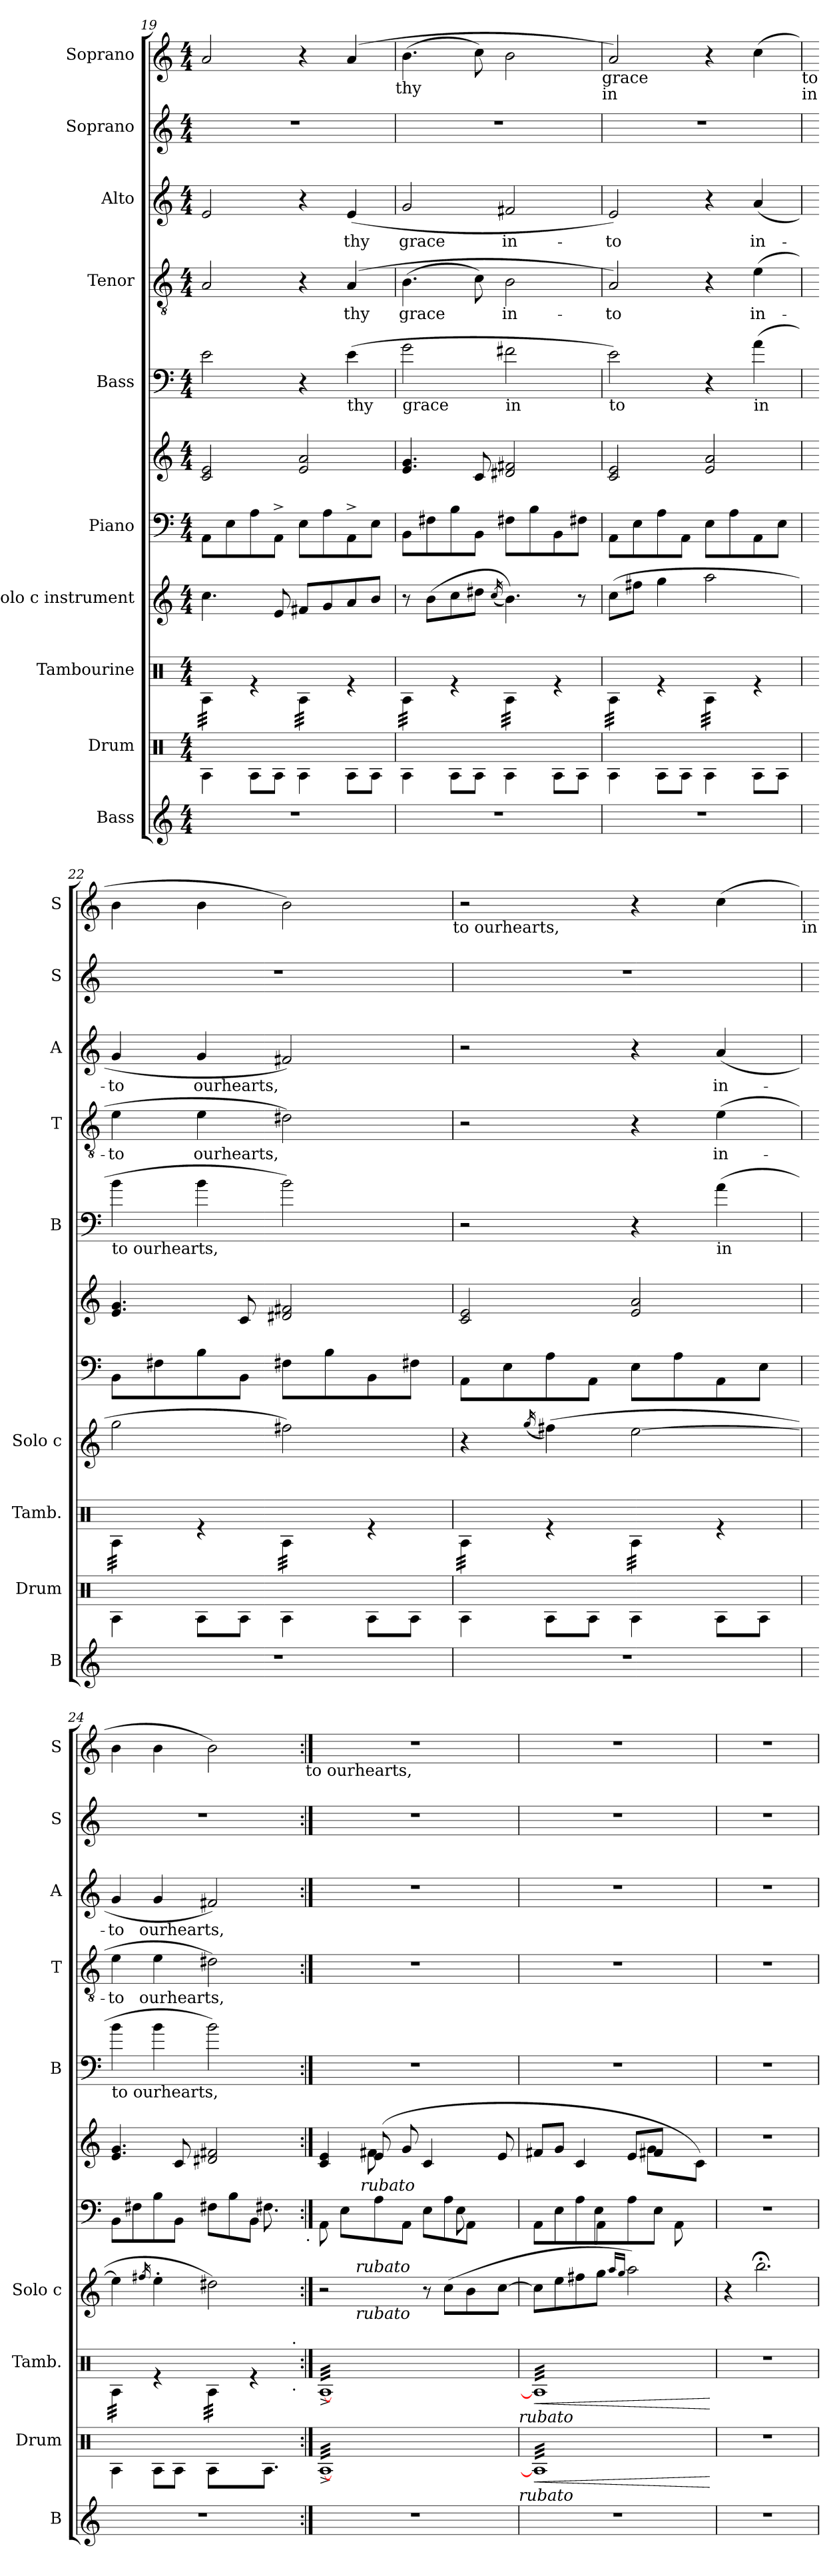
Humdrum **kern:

**kern	**kern	**dynam	**kern	**dynam	**kern	**kern	**kern	**kern	**kern	**text	**kern	**text	**kern	**kern
*part10	*part9	*part9	*part8	*part8	*part7	*part6	*part6	*part5	*part4	*part4	*part3	*part3	*part2	*part1
*staff11	*staff10	*staff10	*staff9	*staff9	*staff8	*staff7	*staff6	*staff5	*staff4	*staff4	*staff3	*staff3	*staff2	*staff1
*I"Bass	*I"Drum	*	*I"Tambourine	*	*I"Solo c instrument	*I"Piano	*	*I"Bass	*I"Tenor	*	*I"Alto	*	*I"Soprano	*I"Soprano
*I'B	*I'Drum	*	*I'Tamb.	*	*I'Solo c	*	*	*I'B	*I'T	*	*I'A	*	*I'S	*I'S
!!LO:PB:g=z
*clefG2	*clefX	*	*clefX	*	*clefG2	*clefF4	*clefG2	*clefF4	*clefGv2	*	*clefG2	*	*clefG2	*clefG2
*	*	*	*	*	*	*	*	*ITrd7c12	*	*	*	*	*	*
*k[]	*k[]	*	*k[]	*	*k[]	*k[]	*k[]	*k[]	*k[]	*	*k[]	*	*k[]	*k[]
*C:	*C:	*	*C:	*	*C:	*C:	*C:	*C:	*C:	*	*C:	*	*C:	*C:
*M4/4	*M4/4	*	*M4/4	*	*M4/4	*M4/4	*M4/4	*M4/4	*M4/4	*	*M4/4	*	*M4/4	*M4/4
=19	=19	=19	=19	=19	=19	=19	=19	=19	=19	=19	=19	=19	=19	=19
*	*	*	*tremolo	*	*	*	*	*	*	*	*	*	*	*
1r	4RA\	.	32RA\LLL	.	4.cc\	8AA\L	2c/ 2e/	2E\	2A/	.	2e/	.	1r	2a/
.	.	.	32RA\	.	.	.	.	.	.	.	.	.	.	.
.	.	.	32RA\	.	.	.	.	.	.	.	.	.	.	.
.	.	.	32RA\	.	.	.	.	.	.	.	.	.	.	.
.	.	.	32RA\	.	.	8E\	.	.	.	.	.	.	.	.
.	.	.	32RA\	.	.	.	.	.	.	.	.	.	.	.
.	.	.	32RA\	.	.	.	.	.	.	.	.	.	.	.
.	.	.	32RA\JJJ	.	.	.	.	.	.	.	.	.	.	.
.	8RA\L	.	4re	.	.	8A\	.	.	.	.	.	.	.	.
.	8RA\J	.	.	.	8e/	8AA^>\J	.	.	.	.	.	.	.	.
.	4RA\	.	32RA\LLL	.	8f#X/L	8E\L	2e/ 2a/	4r	4r	.	4r	.	.	4r
.	.	.	32RA\	.	.	.	.	.	.	.	.	.	.	.
.	.	.	32RA\	.	.	.	.	.	.	.	.	.	.	.
.	.	.	32RA\	.	.	.	.	.	.	.	.	.	.	.
.	.	.	32RA\	.	8g/	8A\	.	.	.	.	.	.	.	.
.	.	.	32RA\	.	.	.	.	.	.	.	.	.	.	.
.	.	.	32RA\	.	.	.	.	.	.	.	.	.	.	.
.	.	.	32RA\JJJ	.	.	.	.	.	.	.	.	.	.	.
!	!	!	!	!	!	!	!	!LO:TX:b:t=thy	!	!	!	!	!	!
!	!	!	!	!	!	!	!	!	!	!LO:LY:b	!	!LO:LY:b	!	!
.	8RA\L	.	4re	.	8a/	8AA^>\	.	(>4E\	(4A/	thy	(4e/	thy	.	(4a/
.	8RA\J	.	.	.	8b/J	8E\J	.	.	.	.	.	.	.	.
!	!	!	!	!	!	!	!	!	!	!	!	!	!	!LO:TX:b:t=thy
=20	=20	=20	=20	=20	=20	=20	=20	=20	=20	=20	=20	=20	=20	=20
!	!	!	!	!	!	!	!	!LO:TX:b:t=grace	!	!	!	!	!	!
!	!	!	!	!	!	!	!	!	!	!LO:LY:b	!	!LO:LY:b	!	!
1r	4RA\	.	32RA\LLL	.	8r	8BB\L	4.e/ 4.g/	2G\	(>4.B\	grace	2g/	grace	1r	(>4.b\
.	.	.	32RA\	.	.	.	.	.	.	.	.	.	.	.
.	.	.	32RA\	.	.	.	.	.	.	.	.	.	.	.
.	.	.	32RA\	.	.	.	.	.	.	.	.	.	.	.
.	.	.	32RA\	.	(<8b\L	8F#X\	.	.	.	.	.	.	.	.
.	.	.	32RA\	.	.	.	.	.	.	.	.	.	.	.
.	.	.	32RA\	.	.	.	.	.	.	.	.	.	.	.
.	.	.	32RA\JJJ	.	.	.	.	.	.	.	.	.	.	.
.	8RA\L	.	4re	.	8cc\	8B\	.	.	.	.	.	.	.	.
.	8RA\J	.	.	.	8dd#X\J	8BB\J	8c/	.	8c\)	.	.	.	.	8cc\)
.	.	.	.	.	(>16qcc/	.	.	.	.	.	.	.	.	.
!	!	!	!	!	!	!	!	!LO:TX:b:t=in	!	!	!	!	!	!
!	!	!	!	!	!	!	!	!	!	!LO:LY:b	!	!LO:LY:b	!	!
.	4RA\	.	32RA\LLL	.	4.b\))	8F#X\L	2d#X/ 2f#X/	2F#X\	2B\	in-	2f#X/	in-	.	2b\
.	.	.	32RA\	.	.	.	.	.	.	.	.	.	.	.
.	.	.	32RA\	.	.	.	.	.	.	.	.	.	.	.
.	.	.	32RA\	.	.	.	.	.	.	.	.	.	.	.
.	.	.	32RA\	.	.	8B\	.	.	.	.	.	.	.	.
.	.	.	32RA\	.	.	.	.	.	.	.	.	.	.	.
.	.	.	32RA\	.	.	.	.	.	.	.	.	.	.	.
.	.	.	32RA\JJJ	.	.	.	.	.	.	.	.	.	.	.
.	8RA\L	.	4re	.	.	8BB\	.	.	.	.	.	.	.	.
.	8RA\J	.	.	.	8r	8F#X\J	.	.	.	.	.	.	.	.
!	!	!	!	!	!	!	!	!	!	!	!	!	!	!LO:TX:b:t=grace
!	!	!	!	!	!	!	!	!	!	!	!	!	!	!LO:TX:b:t=in
=21	=21	=21	=21	=21	=21	=21	=21	=21	=21	=21	=21	=21	=21	=21
!	!	!	!	!	!	!	!	!LO:TX:b:t=to	!	!	!	!	!	!
!	!	!	!	!	!	!	!	!	!	!LO:LY:b	!	!LO:LY:b	!	!
1r	4RA\	.	32RA\LLL	.	(<8cc\L	8AA\L	2c/ 2e/	2E\)	2A/)	-to	2e/)	-to	1r	2a/)
.	.	.	32RA\	.	.	.	.	.	.	.	.	.	.	.
.	.	.	32RA\	.	.	.	.	.	.	.	.	.	.	.
.	.	.	32RA\	.	.	.	.	.	.	.	.	.	.	.
.	.	.	32RA\	.	8ff#X\J	8E\	.	.	.	.	.	.	.	.
.	.	.	32RA\	.	.	.	.	.	.	.	.	.	.	.
.	.	.	32RA\	.	.	.	.	.	.	.	.	.	.	.
.	.	.	32RA\JJJ	.	.	.	.	.	.	.	.	.	.	.
.	8RA\L	.	4re	.	4gg\	8A\	.	.	.	.	.	.	.	.
.	8RA\J	.	.	.	.	8AA\J	.	.	.	.	.	.	.	.
.	4RA\	.	32RA\LLL	.	2aa\	8E\L	2e/ 2a/	4r	4r	.	4r	.	.	4r
.	.	.	32RA\	.	.	.	.	.	.	.	.	.	.	.
.	.	.	32RA\	.	.	.	.	.	.	.	.	.	.	.
.	.	.	32RA\	.	.	.	.	.	.	.	.	.	.	.
.	.	.	32RA\	.	.	8A\	.	.	.	.	.	.	.	.
.	.	.	32RA\	.	.	.	.	.	.	.	.	.	.	.
.	.	.	32RA\	.	.	.	.	.	.	.	.	.	.	.
.	.	.	32RA\JJJ	.	.	.	.	.	.	.	.	.	.	.
!	!	!	!	!	!	!	!	!LO:TX:b:t=in	!	!	!	!	!	!
!	!	!	!	!	!	!	!	!	!	!LO:LY:b	!	!LO:LY:b	!	!
.	8RA\L	.	4re	.	.	8AA\	.	(>4A\	(>4e\	in-	(4a/	in-	.	(>4cc\
.	8RA\J	.	.	.	.	8E\J	.	.	.	.	.	.	.	.
!	!	!	!	!	!	!	!	!	!	!	!	!	!	!LO:TX:b:t=to
!	!	!	!	!	!	!	!	!	!	!	!	!	!	!LO:TX:b:t=in
=22	=22	=22	=22	=22	=22	=22	=22	=22	=22	=22	=22	=22	=22	=22
!	!	!	!	!	!	!	!	!LO:TX:b:t=to ourhearts,	!	!	!	!	!	!
!	!	!	!	!	!	!	!	!	!	!LO:LY:b	!	!LO:LY:b	!	!
1r	4RA\	.	32RA\LLL	.	2gg\	8BB\L	4.e/ 4.g/	4B\	4e\	-to	4g/	-to	1r	4b\
.	.	.	32RA\	.	.	.	.	.	.	.	.	.	.	.
.	.	.	32RA\	.	.	.	.	.	.	.	.	.	.	.
.	.	.	32RA\	.	.	.	.	.	.	.	.	.	.	.
.	.	.	32RA\	.	.	8F#X\	.	.	.	.	.	.	.	.
.	.	.	32RA\	.	.	.	.	.	.	.	.	.	.	.
.	.	.	32RA\	.	.	.	.	.	.	.	.	.	.	.
.	.	.	32RA\JJJ	.	.	.	.	.	.	.	.	.	.	.
!	!	!	!	!	!	!	!	!	!	!LO:LY:b	!	!LO:LY:b	!	!
.	8RA\L	.	4re	.	.	8B\	.	4B\	4e\	ourhearts,	4g/	ourhearts,	.	4b\
.	8RA\J	.	.	.	.	8BB\J	8c/	.	.	.	.	.	.	.
.	4RA\	.	32RA\LLL	.	2ff#X\)	8F#X\L	2d#X/ 2f#X/	2B\)	2d#X\)	.	2f#X/)	.	.	2b\)
.	.	.	32RA\	.	.	.	.	.	.	.	.	.	.	.
.	.	.	32RA\	.	.	.	.	.	.	.	.	.	.	.
.	.	.	32RA\	.	.	.	.	.	.	.	.	.	.	.
.	.	.	32RA\	.	.	8B\	.	.	.	.	.	.	.	.
.	.	.	32RA\	.	.	.	.	.	.	.	.	.	.	.
.	.	.	32RA\	.	.	.	.	.	.	.	.	.	.	.
.	.	.	32RA\JJJ	.	.	.	.	.	.	.	.	.	.	.
.	8RA\L	.	4re	.	.	8BB\	.	.	.	.	.	.	.	.
.	8RA\J	.	.	.	.	8F#X\J	.	.	.	.	.	.	.	.
!	!	!	!	!	!	!	!	!	!	!	!	!	!	!LO:TX:b:t=to ourhearts,
=23	=23	=23	=23	=23	=23	=23	=23	=23	=23	=23	=23	=23	=23	=23
1r	4RA\	.	32RA\LLL	.	4r	8AA\L	2c/ 2e/	2r	2r	.	2r	.	1r	2r
.	.	.	32RA\	.	.	.	.	.	.	.	.	.	.	.
.	.	.	32RA\	.	.	.	.	.	.	.	.	.	.	.
.	.	.	32RA\	.	.	.	.	.	.	.	.	.	.	.
.	.	.	32RA\	.	.	8E\	.	.	.	.	.	.	.	.
.	.	.	32RA\	.	.	.	.	.	.	.	.	.	.	.
.	.	.	32RA\	.	.	.	.	.	.	.	.	.	.	.
.	.	.	32RA\JJJ	.	.	.	.	.	.	.	.	.	.	.
.	.	.	.	.	(>16qgg/	.	.	.	.	.	.	.	.	.
.	8RA\L	.	4re	.	(<4ff#X\)	8A\	.	.	.	.	.	.	.	.
.	8RA\J	.	.	.	.	8AA\J	.	.	.	.	.	.	.	.
.	4RA\	.	32RA\LLL	.	[>2ee\	8E\L	2e/ 2a/	4r	4r	.	4r	.	.	4r
.	.	.	32RA\	.	.	.	.	.	.	.	.	.	.	.
.	.	.	32RA\	.	.	.	.	.	.	.	.	.	.	.
.	.	.	32RA\	.	.	.	.	.	.	.	.	.	.	.
.	.	.	32RA\	.	.	8A\	.	.	.	.	.	.	.	.
.	.	.	32RA\	.	.	.	.	.	.	.	.	.	.	.
.	.	.	32RA\	.	.	.	.	.	.	.	.	.	.	.
.	.	.	32RA\JJJ	.	.	.	.	.	.	.	.	.	.	.
!	!	!	!	!	!	!	!	!LO:TX:b:t=in	!	!	!	!	!	!
!	!	!	!	!	!	!	!	!	!	!LO:LY:b	!	!LO:LY:b	!	!
.	8RA\L	.	4re	.	.	8AA\	.	(>4A\	(>4e\	in-	(4a/	in-	.	(>4cc\
.	8RA\J	.	.	.	.	8E\J	.	.	.	.	.	.	.	.
!	!	!	!	!	!	!	!	!	!	!	!	!	!	!LO:TX:b:t=in
=24	=24	=24	=24	=24	=24	=24	=24	=24	=24	=24	=24	=24	=24	=24
*	*^	*	*	*	*	*^	*	*	*	*	*	*	*	*
!	!	!	!	!	!	!	!	!	!	!LO:TX:b:t=to ourhearts,	!	!	!	!	!	!
!	!	!	!	!	!	!	!	!	!	!	!	!LO:LY:b	!	!LO:LY:b	!	!
*	*	*	*	*^	*	*	*	*	*	*	*	*	*	*	*	*
1r	4RA\	2ryy	.	32RA\LLL	2...ryy	.	4ee\]	8BB\L	2ryy	4.e/ 4.g/	4B\	4e\	-to	4g/	-to	1r	4b\
.	.	.	.	32RA\	.	.	.	.	.	.	.	.	.	.	.	.	.
.	.	.	.	32RA\	.	.	.	.	.	.	.	.	.	.	.	.	.
.	.	.	.	32RA\	.	.	.	.	.	.	.	.	.	.	.	.	.
.	.	.	.	32RA\	.	.	.	8F#X\	.	.	.	.	.	.	.	.	.
.	.	.	.	32RA\	.	.	.	.	.	.	.	.	.	.	.	.	.
.	.	.	.	32RA\	.	.	.	.	.	.	.	.	.	.	.	.	.
.	.	.	.	32RA\JJJ	.	.	.	.	.	.	.	.	.	.	.	.	.
.	.	.	.	.	.	.	16qff#X/	.	.	.	.	.	.	.	.	.	.
!	!	!	!	!	!	!	!	!	!	!	!	!	!LO:LY:b	!	!LO:LY:b	!	!
.	8RA\L	.	.	4re	.	.	4ee'>\	8B\	.	.	4B\	4e\	ourhearts,	4g/	ourhearts,	.	4b\
.	8RA\J	.	.	.	.	.	.	8BB\J	.	8c/	.	.	.	.	.	.	.
.	4RA\	8RA\L	.	32RA\LLL	.	.	2dd#X\)	8F#X\L	4ryy	2d#X/ 2f#X/	2B\)	2d#X\)	.	2f#X/)	.	.	2b\)
.	.	.	.	32RA\	.	.	.	.	.	.	.	.	.	.	.	.	.
.	.	.	.	32RA\	.	.	.	.	.	.	.	.	.	.	.	.	.
.	.	.	.	32RA\	.	.	.	.	.	.	.	.	.	.	.	.	.
.	.	8.ryy	.	32RA\	.	.	.	8B\	.	.	.	.	.	.	.	.	.
.	.	.	.	32RA\	.	.	.	.	.	.	.	.	.	.	.	.	.
.	.	.	.	32RA\	.	.	.	.	.	.	.	.	.	.	.	.	.
.	.	.	.	32RA\JJJ	.	.	.	.	.	.	.	.	.	.	.	.	.
.	4ryy	.	.	4re	.	.	.	8BB\J	16ryy	.	.	.	.	.	.	.	.
.	.	8.RA\J	.	.	.	.	.	.	8.F#X\	.	.	.	.	.	.	.	.
.	.	.	.	.	.	.	.	8ryy	.	.	.	.	.	.	.	.	.
!	!	!	!	!	!LO:TX:b:t=.	!	!	!	!	!	!	!	!	!	!	!	!
!	!	!	!	!	!LO:TX:a:t=.	!	!	!	!	!	!	!	!	!	!	!	!
.	.	.	.	.	16ryy	.	.	.	.	.	.	.	.	.	.	.	.
!	!	!	!	!	!	!	!	!	!	!	!	!	!	!	!	!	!LO:TX:b:t=to ourhearts,
!	!	!	!	!	!	!	!	!	!LO:TX:b:t=.	!	!	!	!	!	!	!	!
*	*v	*v	*	*	*	*	*	*	*	*	*	*	*	*	*	*	*
*	*	*	*v	*v	*	*	*	*	*	*	*	*	*	*	*	*
!!LO:PB:g=z
=25:|!	=25:|!	=25:|!	=25:|!	=25:|!	=25:|!	=25:|!	=25:|!	=25:|!	=25:|!	=25:|!	=25:|!	=25:|!	=25:|!	=25:|!	=25:|!
*	*	*	*	*	*^	*	*^	*^	*	*	*	*	*	*	*
*	*tremolo	*	*	*	*	*	*	*	*	*	*	*	*	*	*	*	*	*
1r	[>32RA^<LLL	.	[>32RA^<LLL	.	2r	6ryy	8AA\	8ryy	2.ryy	4c/ 4e/	4ryy	1r	1r	.	1r	.	1r	1r
.	32RA^<	.	32RA^<	.	.	.	.	.	.	.	.	.	.	.	.	.	.	.
.	32RA^<	.	32RA^<	.	.	.	.	.	.	.	.	.	.	.	.	.	.	.
.	32RA^<	.	32RA^<	.	.	.	.	.	.	.	.	.	.	.	.	.	.	.
.	32RA^<	.	32RA^<	.	.	.	16ryy	8E\L	.	.	.	.	.	.	.	.	.	.
.	32RA^<	.	32RA^<	.	.	.	.	.	.	.	.	.	.	.	.	.	.	.
.	.	.	.	.	.	96ryy	.	.	.	.	.	.	.	.	.	.	.	.
!	!	!	!	!	!	!LO:TX:a:i:t=rubato	!	!	!	!	!	!	!	!	!	!	!	!
!	!	!	!	!	!	!LO:TX:b:i:t=rubato	!	!	!	!	!	!	!	!	!	!	!	!
.	.	.	.	.	.	3%2ryy	.	.	.	.	.	.	.	.	.	.	.	.
!	!	!	!	!	!	!	!LO:TX:a:i:t=rubato	!	!	!	!	!	!	!	!	!	!	!
.	32RA^<	.	32RA^<	.	.	.	8ryy	.	.	.	.	.	.	.	.	.	.	.
.	32RA^<	.	32RA^<	.	.	.	.	.	.	.	.	.	.	.	.	.	.	.
.	32RA^<	.	32RA^<	.	.	.	.	8A\	.	(8e/	8f#X\	.	.	.	.	.	.	.
.	32RA^<	.	32RA^<	.	.	.	.	.	.	.	.	.	.	.	.	.	.	.
.	32RA^<	.	32RA^<	.	.	.	2ryy	.	.	.	.	.	.	.	.	.	.	.
.	32RA^<	.	32RA^<	.	.	.	.	.	.	.	.	.	.	.	.	.	.	.
.	32RA^<	.	32RA^<	.	.	.	.	8AA\J	.	2ryy	8g/	.	.	.	.	.	.	.
.	32RA^<	.	32RA^<	.	.	.	.	.	.	.	.	.	.	.	.	.	.	.
.	32RA^<	.	32RA^<	.	.	.	.	.	.	.	.	.	.	.	.	.	.	.
.	32RA^<	.	32RA^<	.	.	.	.	.	.	.	.	.	.	.	.	.	.	.
.	32RA^<	.	32RA^<	.	8r	.	.	8E\L	.	.	4c/	.	.	.	.	.	.	.
.	32RA^<	.	32RA^<	.	.	.	.	.	.	.	.	.	.	.	.	.	.	.
.	32RA^<	.	32RA^<	.	.	.	.	.	.	.	.	.	.	.	.	.	.	.
.	32RA^<	.	32RA^<	.	.	.	.	.	.	.	.	.	.	.	.	.	.	.
.	32RA^<	.	32RA^<	.	(<8cc\L	.	.	8A\	.	.	.	.	.	.	.	.	.	.
.	32RA^<	.	32RA^<	.	.	.	.	.	.	.	.	.	.	.	.	.	.	.
.	32RA^<	.	32RA^<	.	.	.	.	.	.	.	.	.	.	.	.	.	.	.
.	32RA^<	.	32RA^<	.	.	.	.	.	.	.	.	.	.	.	.	.	.	.
.	32RA^<	.	32RA^<	.	8b\	.	.	8AA\J	8E\	.	8ryy	.	.	.	.	.	.	.
.	32RA^<	.	32RA^<	.	.	.	.	.	.	.	.	.	.	.	.	.	.	.
.	32RA^<	.	32RA^<	.	.	.	8.ryy	.	.	.	.	.	.	.	.	.	.	.
.	32RA^<	.	32RA^<	.	.	12...ryy	.	.	.	.	.	.	.	.	.	.	.	.
.	32RA^<	.	32RA^<	.	[>8cc\J	.	.	8ryy	8ryy	8ryy	8e/	.	.	.	.	.	.	.
.	32RA^<	.	32RA^<	.	.	.	.	.	.	.	.	.	.	.	.	.	.	.
.	32RA^<	.	32RA^<	.	.	.	.	.	.	.	.	.	.	.	.	.	.	.
.	32RA^<JJJ	.	32RA^<JJJ	.	.	.	.	.	.	.	.	.	.	.	.	.	.	.
!	!	!	!LO:TX:b:i:t=rubato	!	!	!	!	!	!	!	!	!	!	!	!	!	!	!
!	!LO:TX:b:i:t=rubato	!	!	!	!	!	!	!	!	!	!	!	!	!	!	!	!	!
=26	=26	=26	=26	=26	=26	=26	=26	=26	=26	=26	=26	=26	=26	=26	=26	=26	=26	=26
!	!	!LO:HP:b	!	!LO:HP:b	!	!	!	!	!	!	!	!	!	!	!	!	!	!
*	*	*	*	*	*v	*v	*	*	*	*	*	*	*	*	*	*	*	*
*	*	*	*	*	*	*	*v	*v	*	*	*	*	*	*	*	*	*
1r	32RA]LLL	<	32RA]LLL	<	8cc\L]	8AA\L	4.ryy	8f#X/L	2ryy	1r	1r	.	1r	.	1r	1r
.	32RA	.	32RA	.	.	.	.	.	.	.	.	.	.	.	.	.
.	32RA	.	32RA	.	.	.	.	.	.	.	.	.	.	.	.	.
.	32RA	.	32RA	.	.	.	.	.	.	.	.	.	.	.	.	.
.	32RA	.	32RA	.	8ee\	8E\	.	8g/J	.	.	.	.	.	.	.	.
.	32RA	.	32RA	.	.	.	.	.	.	.	.	.	.	.	.	.
.	32RA	.	32RA	.	.	.	.	.	.	.	.	.	.	.	.	.
.	32RA	.	32RA	.	.	.	.	.	.	.	.	.	.	.	.	.
.	32RA	.	32RA	.	8ff#X\	8A\	.	4c/	.	.	.	.	.	.	.	.
.	32RA	.	32RA	.	.	.	.	.	.	.	.	.	.	.	.	.
.	32RA	.	32RA	.	.	.	.	.	.	.	.	.	.	.	.	.
.	32RA	.	32RA	.	.	.	.	.	.	.	.	.	.	.	.	.
.	32RA	.	32RA	.	8gg\J	8AA\J	8E\L	.	.	.	.	.	.	.	.	.
.	32RA	.	32RA	.	.	.	.	.	.	.	.	.	.	.	.	.
.	32RA	.	32RA	.	.	.	.	.	.	.	.	.	.	.	.	.
.	32RA	.	32RA	.	.	.	.	.	.	.	.	.	.	.	.	.
.	.	.	.	.	16qaa/LL	.	.	.	.	.	.	.	.	.	.	.
.	.	.	.	.	16qgg/JJ	.	.	.	.	.	.	.	.	.	.	.
.	32RA	.	32RA	.	2aa\)	8ryy	8A\	8e/L	8ryy	.	.	.	.	.	.	.
.	32RA	.	32RA	.	.	.	.	.	.	.	.	.	.	.	.	.
.	32RA	.	32RA	.	.	.	.	.	.	.	.	.	.	.	.	.
.	32RA	.	32RA	.	.	.	.	.	.	.	.	.	.	.	.	.
.	32RA	.	32RA	.	.	4.ryy	8E\J	8f#X/J	8g\L	.	.	.	.	.	.	.
.	32RA	.	32RA	.	.	.	.	.	.	.	.	.	.	.	.	.
.	32RA	.	32RA	.	.	.	.	.	.	.	.	.	.	.	.	.
.	32RA	.	32RA	.	.	.	.	.	.	.	.	.	.	.	.	.
.	32RA	.	32RA	.	.	.	8AA\	4ryy	8ryy	.	.	.	.	.	.	.
.	32RA	.	32RA	.	.	.	.	.	.	.	.	.	.	.	.	.
.	32RA	.	32RA	.	.	.	.	.	.	.	.	.	.	.	.	.
.	32RA	.	32RA	.	.	.	.	.	.	.	.	.	.	.	.	.
.	32RA	.	32RA	.	.	.	8ryy	.	8c\J)	.	.	.	.	.	.	.
.	32RA	.	32RA	.	.	.	.	.	.	.	.	.	.	.	.	.
.	32RA	.	32RA	.	.	.	.	.	.	.	.	.	.	.	.	.
.	32RAJJJ	.	32RAJJJ	.	.	.	.	.	.	.	.	.	.	.	.	.
*	*	*	*Xtremolo	*	*	*	*	*	*	*	*	*	*	*	*	*
*	*Xtremolo	*	*	*	*	*	*	*	*	*	*	*	*	*	*	*
*	*	*	*	*	*	*v	*v	*	*	*	*	*	*	*	*	*
*	*	*	*	*	*	*	*v	*v	*	*	*	*	*	*	*
.	.	[	.	[	.	.	.	.	.	.	.	.	.	.
=27	=27	=27	=27	=27	=27	=27	=27	=27	=27	=27	=27	=27	=27	=27
1r	1r	.	1r	.	4r	1r	1r	1r	1r	.	1r	.	1r	1r
.	.	.	.	.	2.bb;<\	.	.	.	.	.	.	.	.	.
=!	=!	=!	=!	=!	=!	=!	=!	=!	=!	=!	=!	=!	=!	=!
*-	*-	*-	*-	*-	*-	*-	*-	*-	*-	*-	*-	*-	*-	*-
